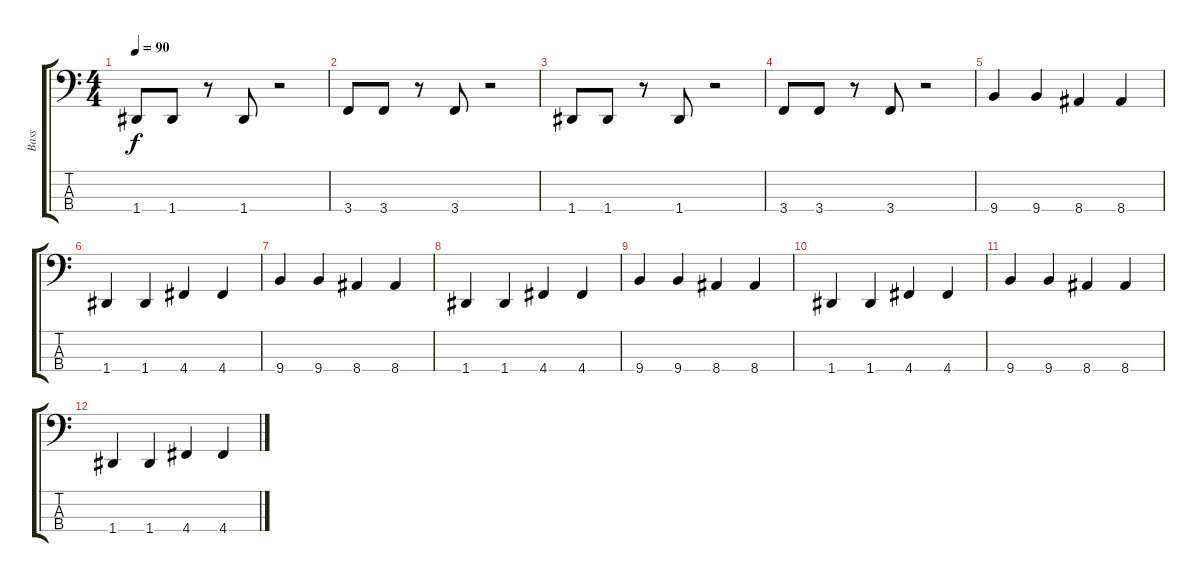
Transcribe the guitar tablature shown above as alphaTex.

\track ("Bass" "Bass") {instrument fretlessbass}
\staff {score tabs}
\tuning (G2 D2 A1 D1) {hide}
\ts (4 4)
\tempo 90
\clef f4
\ks c
1.4.8{dy f} 1.4.8 r.8 1.4.8 r.2 |
3.4.8 3.4.8 r.8 3.4.8 r.2 |
1.4.8 1.4.8 r.8 1.4.8 r.2 |
3.4.8 3.4.8 r.8 3.4.8 r.2 |
9.4.4 9.4.4 8.4.4 8.4.4 |
1.4.4 1.4.4 4.4.4 4.4.4 |
9.4.4 9.4.4 8.4.4 8.4.4 |
1.4.4 1.4.4 4.4.4 4.4.4 |
9.4.4 9.4.4 8.4.4 8.4.4 |
1.4.4 1.4.4 4.4.4 4.4.4 |
9.4.4 9.4.4 8.4.4 8.4.4 |
1.4.4 1.4.4 4.4.4 4.4.4
